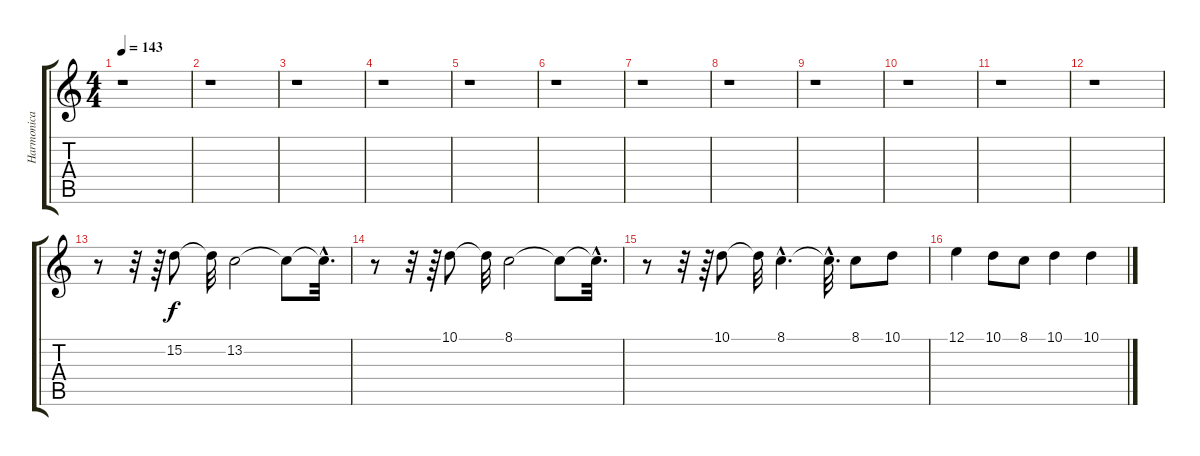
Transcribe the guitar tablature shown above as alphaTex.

\track ("Harmonica" "Harmonica") {instrument harmonica}
\staff {score tabs}
\tuning (E4 B3 G3 D3 A2 E2) {hide}
\ts (4 4)
\tempo 143
\clef g2
\ks c
r.1{dy f} |
r.1 |
r.1 |
r.1 |
r.1 |
r.1 |
r.1 |
r.1 |
r.1 |
r.1 |
r.1 |
r.1 |
r.8 r.32 r.64 15.2.8 15.2{t}.32 13.2.2 13.2{t}.8 13.2{hac t}.32{d} |
r.8 r.32 r.64 10.1.8 10.1{t}.32 8.1.2 8.1{t}.8 8.1{hac t}.32{d} |
r.8 r.32 r.64 10.1.8 10.1{t}.32 8.1{hac}.4{d} 8.1{hac t}.32{d} 8.1.8 10.1.8 |
12.1.4 10.1.8 8.1.8 10.1.4 10.1.4
